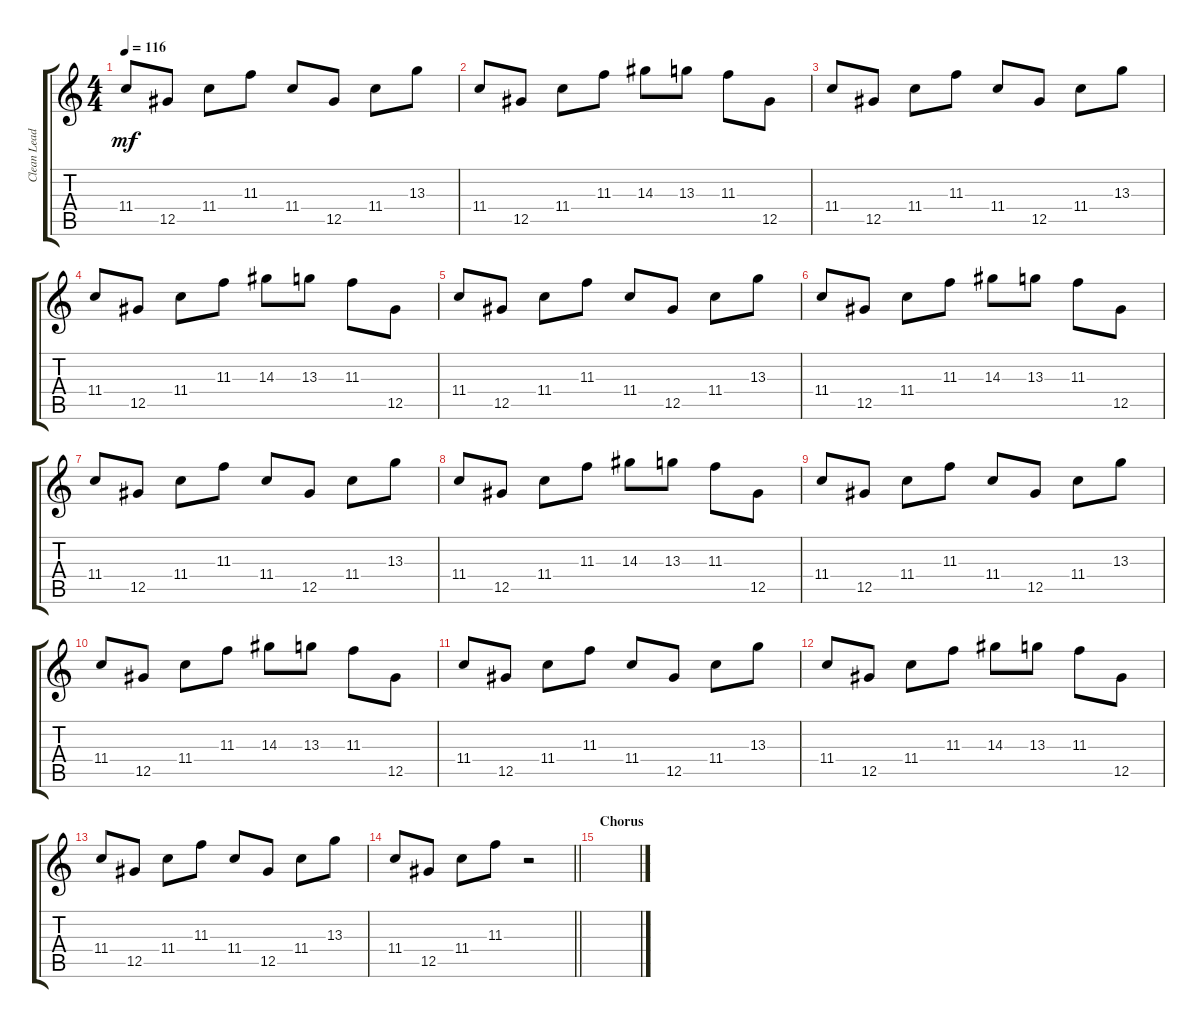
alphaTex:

\track ("Clean Lead" "Clean Lead") {instrument electricguitarclean}
\staff {score tabs}
\tuning (Eb4 Bb3 Gb3 Db3 Ab2 Eb2) {hide}
\ts (4 4)
\tempo 116
\clef g2
\ks c
11.4.8{dy mf} 12.5.8 11.4.8 11.3.8 11.4.8 12.5.8 11.4.8 13.3.8 |
11.4.8 12.5.8 11.4.8 11.3.8 14.3.8 13.3.8 11.3.8 12.5.8 |
11.4.8 12.5.8 11.4.8 11.3.8 11.4.8 12.5.8 11.4.8 13.3.8 |
11.4.8 12.5.8 11.4.8 11.3.8 14.3.8 13.3.8 11.3.8 12.5.8 |
11.4.8 12.5.8 11.4.8 11.3.8 11.4.8 12.5.8 11.4.8 13.3.8 |
11.4.8 12.5.8 11.4.8 11.3.8 14.3.8 13.3.8 11.3.8 12.5.8 |
11.4.8 12.5.8 11.4.8 11.3.8 11.4.8 12.5.8 11.4.8 13.3.8 |
11.4.8 12.5.8 11.4.8 11.3.8 14.3.8 13.3.8 11.3.8 12.5.8 |
11.4.8 12.5.8 11.4.8 11.3.8 11.4.8 12.5.8 11.4.8 13.3.8 |
11.4.8 12.5.8 11.4.8 11.3.8 14.3.8 13.3.8 11.3.8 12.5.8 |
11.4.8 12.5.8 11.4.8 11.3.8 11.4.8 12.5.8 11.4.8 13.3.8 |
11.4.8 12.5.8 11.4.8 11.3.8 14.3.8 13.3.8 11.3.8 12.5.8 |
11.4.8 12.5.8 11.4.8 11.3.8 11.4.8 12.5.8 11.4.8 13.3.8 |
\barLineRight lightlight
11.4.8 12.5.8 11.4.8 11.3.8 r.2 |
\section ("" "Chorus")
